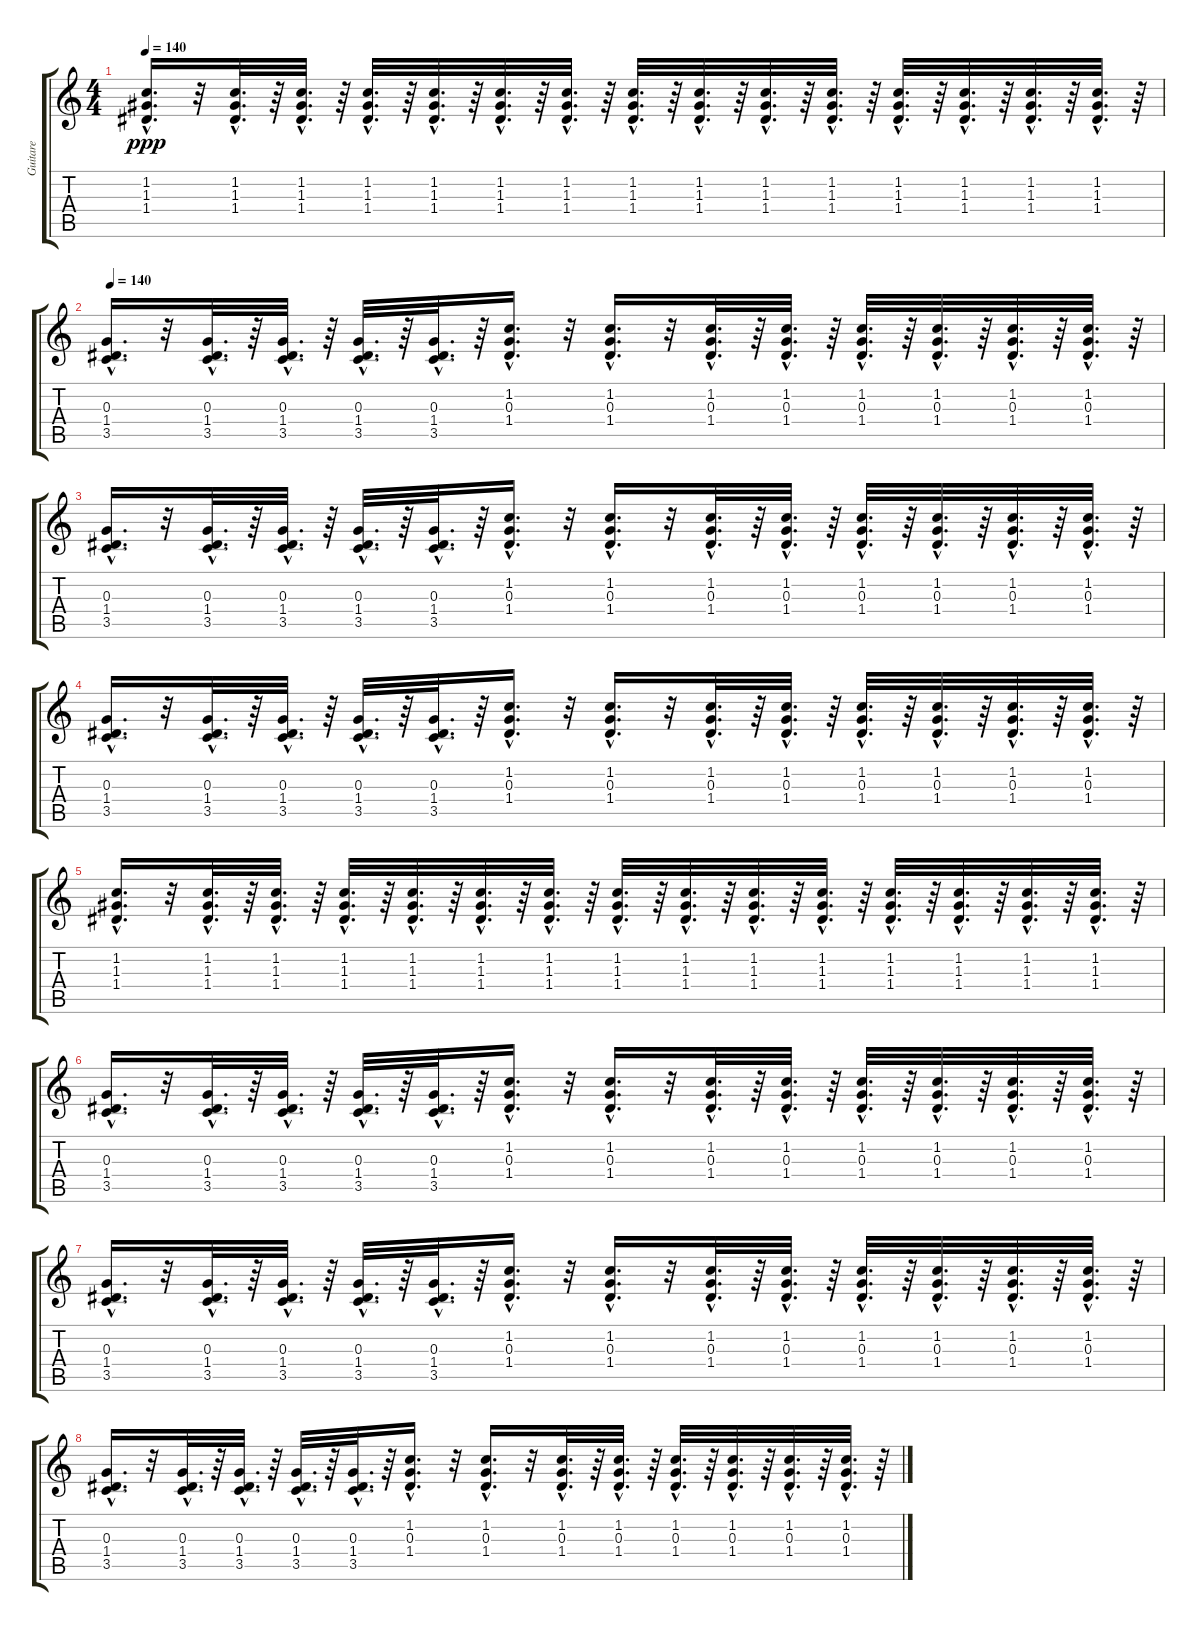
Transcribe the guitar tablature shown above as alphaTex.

\track ("Guitare" "Guitare") {instrument acousticguitarnylon}
\staff {score tabs}
\tuning (E4 B3 G3 D3 A2 E2) {hide}
\ts (4 4)
\tempo 140
\clef g2
\ks c
(1.2{hac} 1.3{hac} 1.4{hac}).16{d dy ppp} r.32 (1.2{hac} 1.3{hac} 1.4{hac}).32{d} r.64 (1.2{hac} 1.3{hac} 1.4{hac}).32{d} r.64 (1.2{hac} 1.3{hac} 1.4{hac}).32{d} r.64 (1.2{hac} 1.3{hac} 1.4{hac}).32{d} r.64 (1.2{hac} 1.3{hac} 1.4{hac}).32{d} r.64 (1.2{hac} 1.3{hac} 1.4{hac}).32{d} r.64 (1.2{hac} 1.3{hac} 1.4{hac}).32{d} r.64 (1.2{hac} 1.3{hac} 1.4{hac}).32{d} r.64 (1.2{hac} 1.3{hac} 1.4{hac}).32{d} r.64 (1.2{hac} 1.3{hac} 1.4{hac}).32{d} r.64 (1.2{hac} 1.3{hac} 1.4{hac}).32{d} r.64 (1.2{hac} 1.3{hac} 1.4{hac}).32{d} r.64 (1.2{hac} 1.3{hac} 1.4{hac}).32{d} r.64 (1.2{hac} 1.3{hac} 1.4{hac}).32{d} r.64 |
\tempo 140
(0.3{hac} 1.4{hac} 3.5{hac}).16{d} r.32 (0.3{hac} 1.4{hac} 3.5{hac}).32{d} r.64 (0.3{hac} 1.4{hac} 3.5{hac}).32{d} r.64 (0.3{hac} 1.4{hac} 3.5{hac}).32{d} r.64 (0.3{hac} 1.4{hac} 3.5{hac}).32{d} r.64 (1.2{hac} 0.3{hac} 1.4{hac}).16{d} r.32 (1.2{hac} 0.3{hac} 1.4{hac}).16{d} r.32 (1.2{hac} 0.3{hac} 1.4{hac}).32{d} r.64 (1.2{hac} 0.3{hac} 1.4{hac}).32{d} r.64 (1.2{hac} 0.3{hac} 1.4{hac}).32{d} r.64 (1.2{hac} 0.3{hac} 1.4{hac}).32{d} r.64 (1.2{hac} 0.3{hac} 1.4{hac}).32{d} r.64 (1.2{hac} 0.3{hac} 1.4{hac}).32{d} r.64 |
(0.3{hac} 1.4{hac} 3.5{hac}).16{d} r.32 (0.3{hac} 1.4{hac} 3.5{hac}).32{d} r.64 (0.3{hac} 1.4{hac} 3.5{hac}).32{d} r.64 (0.3{hac} 1.4{hac} 3.5{hac}).32{d} r.64 (0.3{hac} 1.4{hac} 3.5{hac}).32{d} r.64 (1.2{hac} 0.3{hac} 1.4{hac}).16{d} r.32 (1.2{hac} 0.3{hac} 1.4{hac}).16{d} r.32 (1.2{hac} 0.3{hac} 1.4{hac}).32{d} r.64 (1.2{hac} 0.3{hac} 1.4{hac}).32{d} r.64 (1.2{hac} 0.3{hac} 1.4{hac}).32{d} r.64 (1.2{hac} 0.3{hac} 1.4{hac}).32{d} r.64 (1.2{hac} 0.3{hac} 1.4{hac}).32{d} r.64 (1.2{hac} 0.3{hac} 1.4{hac}).32{d} r.64 |
(0.3{hac} 1.4{hac} 3.5{hac}).16{d} r.32 (0.3{hac} 1.4{hac} 3.5{hac}).32{d} r.64 (0.3{hac} 1.4{hac} 3.5{hac}).32{d} r.64 (0.3{hac} 1.4{hac} 3.5{hac}).32{d} r.64 (0.3{hac} 1.4{hac} 3.5{hac}).32{d} r.64 (1.2{hac} 0.3{hac} 1.4{hac}).16{d} r.32 (1.2{hac} 0.3{hac} 1.4{hac}).16{d} r.32 (1.2{hac} 0.3{hac} 1.4{hac}).32{d} r.64 (1.2{hac} 0.3{hac} 1.4{hac}).32{d} r.64 (1.2{hac} 0.3{hac} 1.4{hac}).32{d} r.64 (1.2{hac} 0.3{hac} 1.4{hac}).32{d} r.64 (1.2{hac} 0.3{hac} 1.4{hac}).32{d} r.64 (1.2{hac} 0.3{hac} 1.4{hac}).32{d} r.64 |
(1.2{hac} 1.3{hac} 1.4{hac}).16{d} r.32 (1.2{hac} 1.3{hac} 1.4{hac}).32{d} r.64 (1.2{hac} 1.3{hac} 1.4{hac}).32{d} r.64 (1.2{hac} 1.3{hac} 1.4{hac}).32{d} r.64 (1.2{hac} 1.3{hac} 1.4{hac}).32{d} r.64 (1.2{hac} 1.3{hac} 1.4{hac}).32{d} r.64 (1.2{hac} 1.3{hac} 1.4{hac}).32{d} r.64 (1.2{hac} 1.3{hac} 1.4{hac}).32{d} r.64 (1.2{hac} 1.3{hac} 1.4{hac}).32{d} r.64 (1.2{hac} 1.3{hac} 1.4{hac}).32{d} r.64 (1.2{hac} 1.3{hac} 1.4{hac}).32{d} r.64 (1.2{hac} 1.3{hac} 1.4{hac}).32{d} r.64 (1.2{hac} 1.3{hac} 1.4{hac}).32{d} r.64 (1.2{hac} 1.3{hac} 1.4{hac}).32{d} r.64 (1.2{hac} 1.3{hac} 1.4{hac}).32{d} r.64 |
(0.3{hac} 1.4{hac} 3.5{hac}).16{d} r.32 (0.3{hac} 1.4{hac} 3.5{hac}).32{d} r.64 (0.3{hac} 1.4{hac} 3.5{hac}).32{d} r.64 (0.3{hac} 1.4{hac} 3.5{hac}).32{d} r.64 (0.3{hac} 1.4{hac} 3.5{hac}).32{d} r.64 (1.2{hac} 0.3{hac} 1.4{hac}).16{d} r.32 (1.2{hac} 0.3{hac} 1.4{hac}).16{d} r.32 (1.2{hac} 0.3{hac} 1.4{hac}).32{d} r.64 (1.2{hac} 0.3{hac} 1.4{hac}).32{d} r.64 (1.2{hac} 0.3{hac} 1.4{hac}).32{d} r.64 (1.2{hac} 0.3{hac} 1.4{hac}).32{d} r.64 (1.2{hac} 0.3{hac} 1.4{hac}).32{d} r.64 (1.2{hac} 0.3{hac} 1.4{hac}).32{d} r.64 |
(0.3{hac} 1.4{hac} 3.5{hac}).16{d} r.32 (0.3{hac} 1.4{hac} 3.5{hac}).32{d} r.64 (0.3{hac} 1.4{hac} 3.5{hac}).32{d} r.64 (0.3{hac} 1.4{hac} 3.5{hac}).32{d} r.64 (0.3{hac} 1.4{hac} 3.5{hac}).32{d} r.64 (1.2{hac} 0.3{hac} 1.4{hac}).16{d} r.32 (1.2{hac} 0.3{hac} 1.4{hac}).16{d} r.32 (1.2{hac} 0.3{hac} 1.4{hac}).32{d} r.64 (1.2{hac} 0.3{hac} 1.4{hac}).32{d} r.64 (1.2{hac} 0.3{hac} 1.4{hac}).32{d} r.64 (1.2{hac} 0.3{hac} 1.4{hac}).32{d} r.64 (1.2{hac} 0.3{hac} 1.4{hac}).32{d} r.64 (1.2{hac} 0.3{hac} 1.4{hac}).32{d} r.64 |
(0.3{hac} 1.4{hac} 3.5{hac}).16{d} r.32 (0.3{hac} 1.4{hac} 3.5{hac}).32{d} r.64 (0.3{hac} 1.4{hac} 3.5{hac}).32{d} r.64 (0.3{hac} 1.4{hac} 3.5{hac}).32{d} r.64 (0.3{hac} 1.4{hac} 3.5{hac}).32{d} r.64 (1.2{hac} 0.3{hac} 1.4{hac}).16{d} r.32 (1.2{hac} 0.3{hac} 1.4{hac}).16{d} r.32 (1.2{hac} 0.3{hac} 1.4{hac}).32{d} r.64 (1.2{hac} 0.3{hac} 1.4{hac}).32{d} r.64 (1.2{hac} 0.3{hac} 1.4{hac}).32{d} r.64 (1.2{hac} 0.3{hac} 1.4{hac}).32{d} r.64 (1.2{hac} 0.3{hac} 1.4{hac}).32{d} r.64 (1.2{hac} 0.3{hac} 1.4{hac}).32{d} r.64
